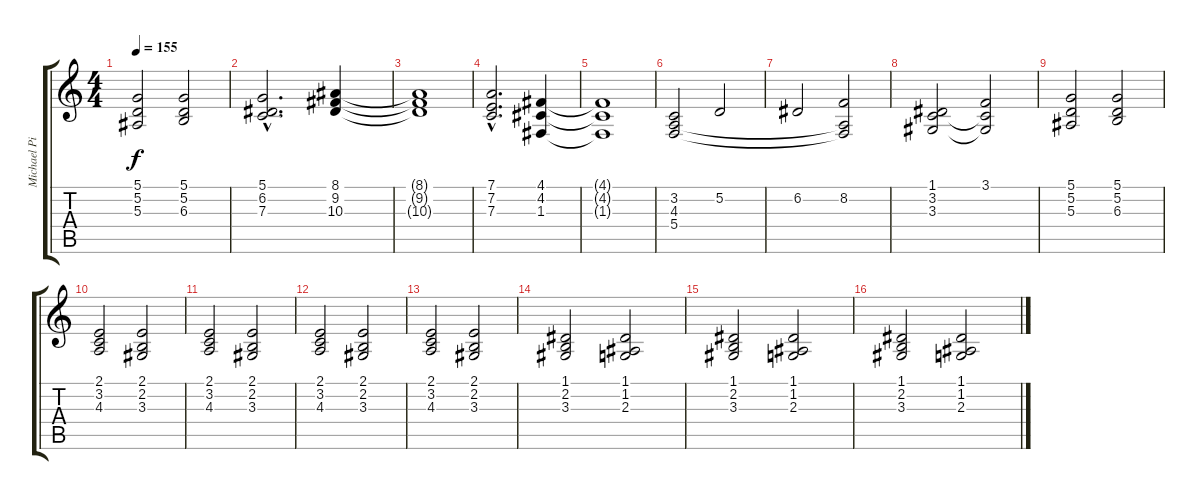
\track ("Michael Pinnella - CHOEURS" "Michael Pi") {instrument choiraahs}
\staff {score tabs}
\tuning (D4 A3 F3 C3 G2 D2) {hide}
\ts (4 4)
\tempo 155
\clef g2
\ks c
(5.1 5.2 5.3).2{dy f} (5.1 5.2 6.3).2 |
(5.1{hac} 6.2{hac} 7.3{hac}).2{d} (8.1 9.2 10.3).4 |
(8.1{t} 9.2{t} 10.3{t}).1 |
(7.1{hac} 7.2{hac} 7.3{hac}).2{d} (4.1 4.2 1.3).4 |
(4.1{t} 4.2{t} 1.3{t}).1 |
(3.2 4.3 5.4).2 5.2.2 |
6.2.2 (8.2 4.3{t} 5.4{t}).2 |
(1.1 3.2 3.3).2 (3.1 3.2{t} 3.3{t}).2 |
(5.1 5.2 5.3).2 (5.1 5.2 6.3).2 |
(2.1 3.2 4.3).2 (2.1 2.2 3.3).2 |
(2.1 3.2 4.3).2 (2.1 2.2 3.3).2 |
(2.1 3.2 4.3).2 (2.1 2.2 3.3).2 |
(2.1 3.2 4.3).2 (2.1 2.2 3.3).2 |
(1.1 2.2 3.3).2 (1.1 1.2 2.3).2 |
(1.1 2.2 3.3).2 (1.1 1.2 2.3).2 |
(1.1 2.2 3.3).2 (1.1 1.2 2.3).2
